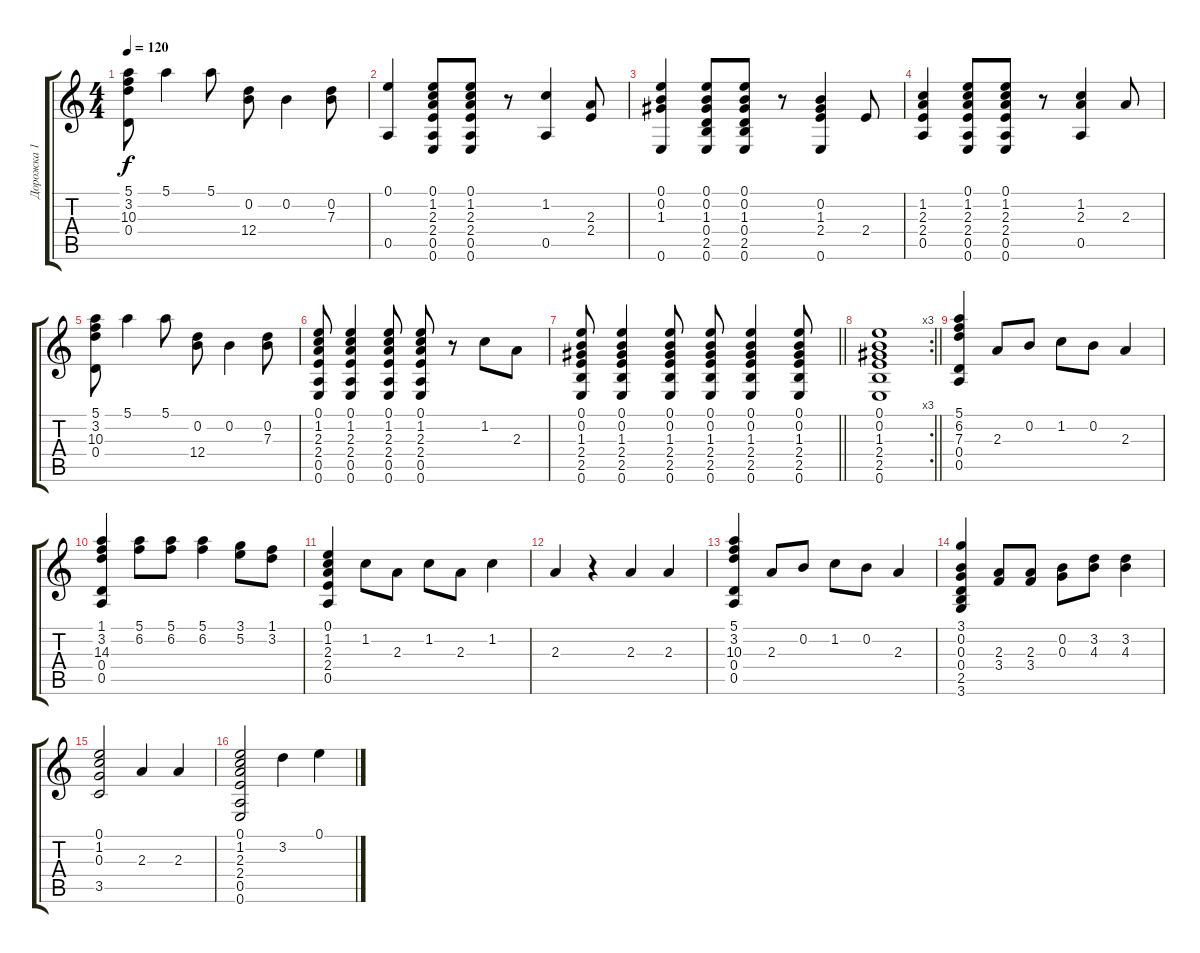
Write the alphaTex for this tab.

\track ("Дорожка 1" "Дорожка 1") {instrument acousticguitarsteel}
\staff {score tabs}
\tuning (E4 B3 G3 D3 A2 E2) {hide}
\ts (4 4)
\tempo 120
\clef g2
\ks c
(5.1 3.2 10.3 0.4).8{dy f} 5.1.4 5.1.8 (0.2 12.4).8 0.2.4 (0.2 7.3).8 |
(0.1 0.5).4 (0.1 1.2 2.3 2.4 0.5 0.6).8 (0.1 1.2 2.3 2.4 0.5 0.6).8 r.8 (1.2 0.5).4 (2.3 2.4).8 |
(0.1 0.2 1.3 0.6).4 (0.1 0.2 1.3 0.4 2.5 0.6).8 (0.1 0.2 1.3 0.4 2.5 0.6).8 r.8 (0.2 1.3 2.4 0.6).4 2.4.8 |
(1.2 2.3 2.4 0.5).4 (0.1 1.2 2.3 2.4 0.5 0.6).8 (0.1 1.2 2.3 2.4 0.5 0.6).8 r.8 (1.2 2.3 0.5).4 2.3.8 |
(5.1 3.2 10.3 0.4).8 5.1.4 5.1.8 (0.2 12.4).8 0.2.4 (0.2 7.3).8 |
(0.1 1.2 2.3 2.4 0.5 0.6).8 (0.1 1.2 2.3 2.4 0.5 0.6).4 (0.1 1.2 2.3 2.4 0.5 0.6).8 (0.1 1.2 2.3 2.4 0.5 0.6).8 r.8 1.2.8 2.3.8 |
\barLineRight lightlight
(0.1 0.2 1.3 2.4 2.5 0.6).8 (0.1 0.2 1.3 2.4 2.5 0.6).4 (0.1 0.2 1.3 2.4 2.5 0.6).8 (0.1 0.2 1.3 2.4 2.5 0.6).8 (0.1 0.2 1.3 2.4 2.5 0.6).4 (0.1 0.2 1.3 2.4 2.5 0.6).8 |
\rc 3
\barLineRight lightlight
(0.1 0.2 1.3 2.4 2.5 0.6).1 |
(5.1 6.2 7.3 0.4 0.5).4 2.3.8 0.2.8 1.2.8 0.2.8 2.3.4 |
(1.1 3.2 14.3 0.4 0.5).4 (5.1 6.2).8 (5.1 6.2).8 (5.1 6.2).4 (3.1 5.2).8 (1.1 3.2).8 |
(0.1 1.2 2.3 2.4 0.5).4 1.2.8 2.3.8 1.2.8 2.3.8 1.2.4 |
2.3.4 r.4 2.3.4 2.3.4 |
(5.1 3.2 10.3 0.4 0.5).4 2.3.8 0.2.8 1.2.8 0.2.8 2.3.4 |
(3.1 0.2 0.3 0.4 2.5 3.6).4 (2.3 3.4).8 (2.3 3.4).8 (0.2 0.3).8 (3.2 4.3).8 (3.2 4.3).4 |
(0.1 1.2 0.3 3.5).2 2.3.4 2.3.4 |
(0.1 1.2 2.3 2.4 0.5 0.6).2 3.2.4 0.1.4
